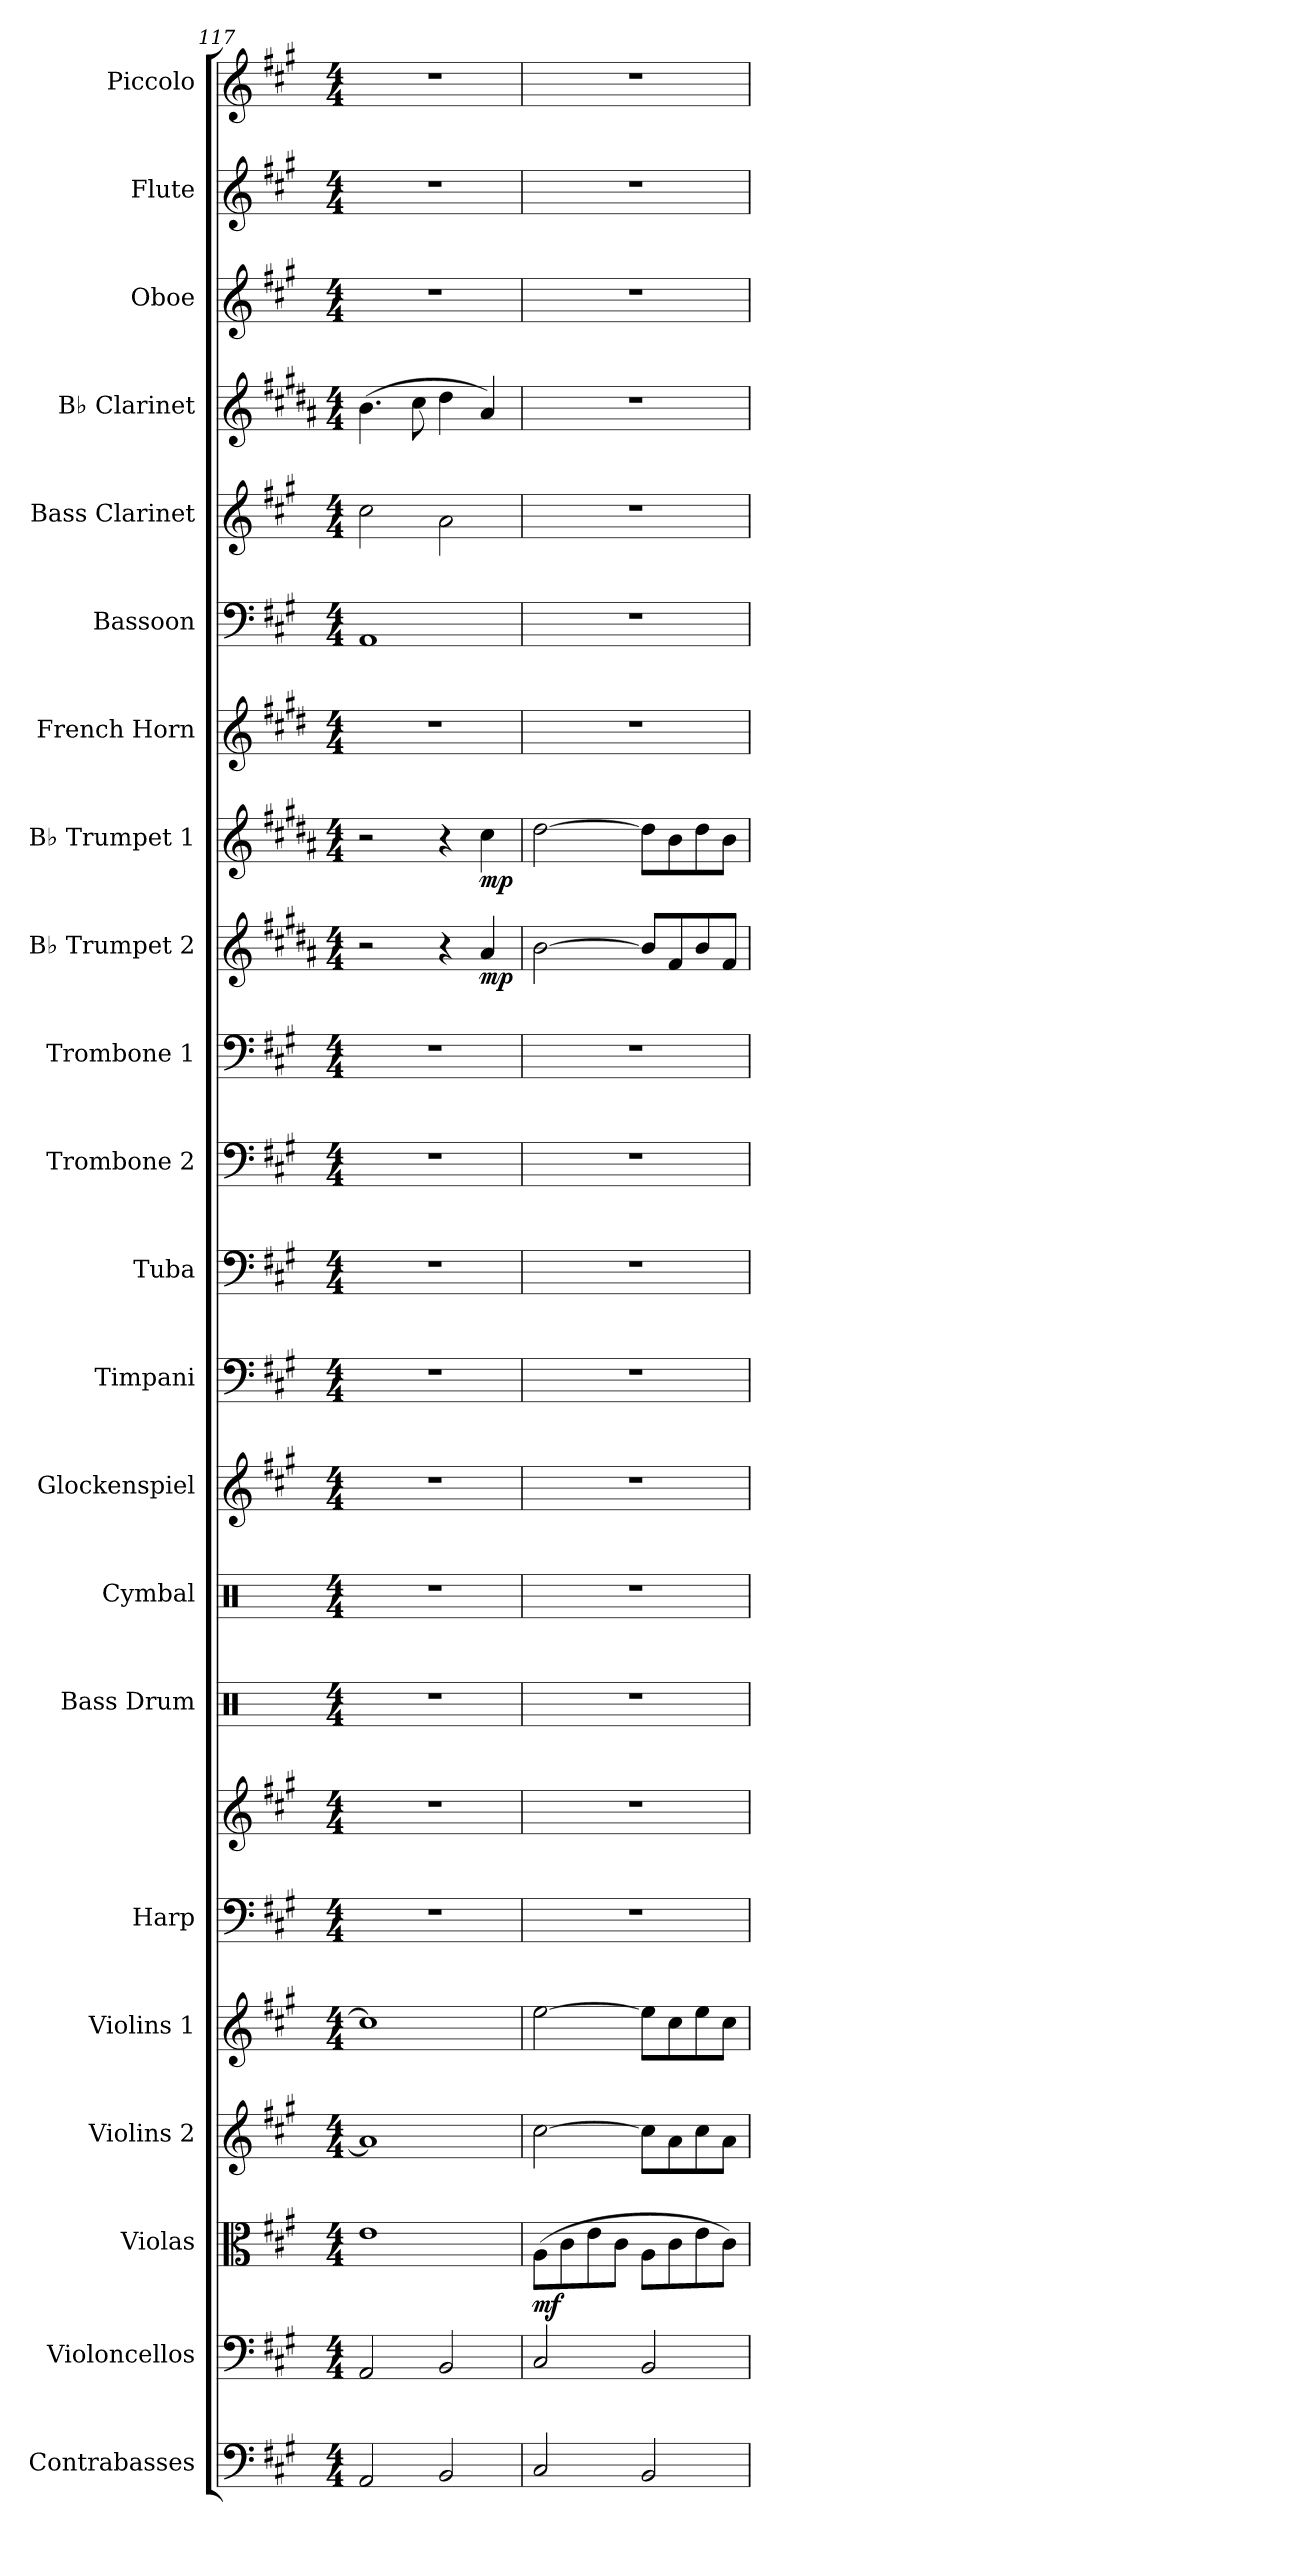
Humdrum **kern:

**kern	**kern	**kern	**dynam	**kern	**kern	**kern	**kern	**kern	**kern	**kern	**kern	**kern	**kern	**kern	**kern	**dynam	**kern	**dynam	**kern	**kern	**kern	**kern	**kern	**kern	**kern
*part22	*part21	*part20	*part20	*part19	*part18	*part17	*part17	*part16	*part15	*part14	*part13	*part12	*part11	*part10	*part9	*part9	*part8	*part8	*part7	*part6	*part5	*part4	*part3	*part2	*part1
*staff23	*staff22	*staff21	*staff21	*staff20	*staff19	*staff18	*staff17	*staff16	*staff15	*staff14	*staff13	*staff12	*staff11	*staff10	*staff9	*staff9	*staff8	*staff8	*staff7	*staff6	*staff5	*staff4	*staff3	*staff2	*staff1
*I"Contrabasses	*I"Violoncellos	*I"Violas	*	*I"Violins 2	*I"Violins 1	*I"Harp	*	*I"Bass Drum	*I"Cymbal	*I"Glockenspiel	*I"Timpani	*I"Tuba	*I"Trombone 2	*I"Trombone 1	*I"B♭ Trumpet 2	*	*I"B♭ Trumpet 1	*	*I"French Horn	*I"Bassoon	*I"Bass Clarinet	*I"B♭ Clarinet	*I"Oboe	*I"Flute	*I"Piccolo
*I'Cbs.	*I'Vcs.	*I'Vlas.	*	*I'Vlns. 2	*I'Vlns. 1	*I'Hrp.	*	*I'B. Dr.	*I'Cym.	*I'Glock.	*I'Timp.	*I'Tba.	*I'Tbn. 2	*I'Tbn. 1	*I'B♭ Tpt. 2	*	*I'B♭ Tpt. 1	*	*I'F Hn.	*I'Bsn.	*I'B. Cl.	*I'B♭ Cl.	*I'Ob.	*I'Fl.	*I'Picc.
*clefF4	*clefF4	*clefC3	*	*clefG2	*clefG2	*clefF4	*clefG2	*clefX	*clefX	*clefG2	*clefF4	*clefF4	*clefF4	*clefF4	*clefG2	*	*clefG2	*	*clefG2	*clefF4	*clefG2	*clefG2	*clefG2	*clefG2	*clefG2
*ITrd7c12	*	*	*	*	*	*	*	*	*	*ITrd-14c-24	*	*	*	*	*ITrd1c2	*	*ITrd1c2	*	*ITrd4c7	*	*ITrd8c14	*ITrd1c2	*	*	*ITrd-7c-12
*k[f#c#g#]	*k[f#c#g#]	*k[f#c#g#]	*	*k[f#c#g#]	*k[f#c#g#]	*k[f#c#g#]	*k[f#c#g#]	*k[]	*k[]	*k[f#c#g#]	*k[f#c#g#]	*k[f#c#g#]	*k[f#c#g#]	*k[f#c#g#]	*k[f#c#g#]	*	*k[f#c#g#]	*	*k[f#c#g#]	*k[f#c#g#]	*k[f#c#g#]	*k[f#c#g#]	*k[f#c#g#]	*k[f#c#g#]	*k[f#c#g#]
*M4/4	*M4/4	*M4/4	*	*M4/4	*M4/4	*M4/4	*M4/4	*M4/4	*M4/4	*M4/4	*M4/4	*M4/4	*M4/4	*M4/4	*M4/4	*	*M4/4	*	*M4/4	*M4/4	*M4/4	*M4/4	*M4/4	*M4/4	*M4/4
=117	=117	=117	=117	=117	=117	=117	=117	=117	=117	=117	=117	=117	=117	=117	=117	=117	=117	=117	=117	=117	=117	=117	=117	=117	=117
2AAA/	2AA/	1e	.	1a]	1cc#]	1r	1r	1r	1r	1r	1r	1r	1r	1r	2r	.	2r	.	1r	1AA	2c#\	(>4.a\	1r	1r	1r
.	.	.	.	.	.	.	.	.	.	.	.	.	.	.	.	.	.	.	.	.	.	8b\	.	.	.
2BBB/	2BB/	.	.	.	.	.	.	.	.	.	.	.	.	.	4r	.	4r	.	.	.	2A\	4cc#\	.	.	.
!	!	!	!	!	!	!	!	!	!	!	!	!	!	!	!	!LO:DY:b	!	!LO:DY:b	!	!	!	!	!	!	!
.	.	.	.	.	.	.	.	.	.	.	.	.	.	.	4g#/	mp	4b\	mp	.	.	.	4g#/)	.	.	.
=118	=118	=118	=118	=118	=118	=118	=118	=118	=118	=118	=118	=118	=118	=118	=118	=118	=118	=118	=118	=118	=118	=118	=118	=118	=118
!	!	!	!LO:DY:b	!	!	!	!	!	!	!	!	!	!	!	!	!	!	!	!	!	!	!	!	!	!
2CC#/	2C#/	(>8A\L	mf	[2cc#\	[2ee\	1r	1r	1r	1r	1r	1r	1r	1r	1r	[2a\	.	[2cc#\	.	1r	1r	1r	1r	1r	1r	1r
.	.	8c#\	.	.	.	.	.	.	.	.	.	.	.	.	.	.	.	.	.	.	.	.	.	.	.
.	.	8e\	.	.	.	.	.	.	.	.	.	.	.	.	.	.	.	.	.	.	.	.	.	.	.
.	.	8c#\J	.	.	.	.	.	.	.	.	.	.	.	.	.	.	.	.	.	.	.	.	.	.	.
2BBB/	2BB/	8A\L	.	8cc#\L]	8ee\L]	.	.	.	.	.	.	.	.	.	8a/L]	.	8cc#\L]	.	.	.	.	.	.	.	.
.	.	8c#\	.	8a\	8cc#\	.	.	.	.	.	.	.	.	.	8e/	.	8a\	.	.	.	.	.	.	.	.
.	.	8e\	.	8cc#\	8ee\	.	.	.	.	.	.	.	.	.	8a/	.	8cc#\	.	.	.	.	.	.	.	.
.	.	8c#\J)	.	8a\J	8cc#\J	.	.	.	.	.	.	.	.	.	8e/J	.	8a\J	.	.	.	.	.	.	.	.
=	=	=	=	=	=	=	=	=	=	=	=	=	=	=	=	=	=	=	=	=	=	=	=	=	=
*-	*-	*-	*-	*-	*-	*-	*-	*-	*-	*-	*-	*-	*-	*-	*-	*-	*-	*-	*-	*-	*-	*-	*-	*-	*-
